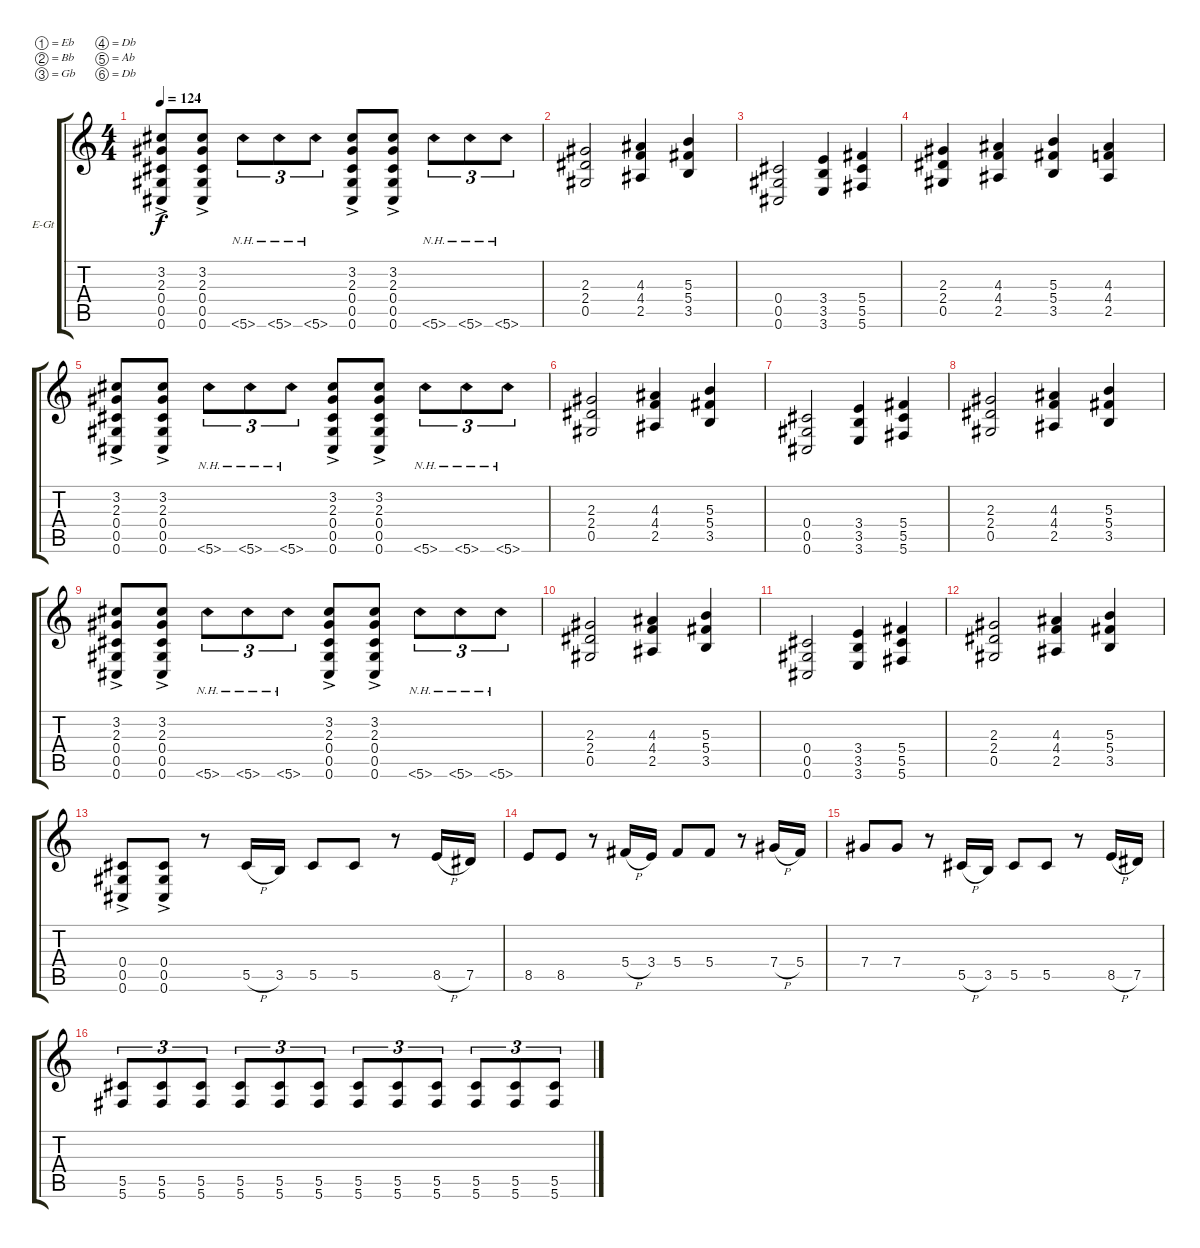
\defaultSystemsLayout 4
\bracketExtendMode groupsimilarinstruments
\firstSystemTrackNameOrientation horizontal
\otherSystemsTrackNameOrientation horizontal
\track ("Distortion Guitar" "E-Gt") {instrument distortionguitar}
\staff {score tabs}
\tuning (Eb4 Bb3 Gb3 Db3 Ab2 Db2)
\ts (4 4)
\tempo 124
\clef g2
\scale
0.378893
\ks c
(0.6 0.5{ac} 0.4 2.3 3.2).8{dy f} (0.4 0.5{ac} 0.6 2.3 3.2).8 5.6{nh}.8{tu (3 2)} 5.6{nh}.8{tu (3 2)} 5.6{nh}.8{tu (3 2)} (0.6 0.5{ac} 0.4 2.3 3.2).8 (0.4 0.5{ac} 0.6 2.3 3.2).8 5.6{nh}.8{tu (3 2)} 5.6{nh}.8{tu (3 2)} 5.6{nh}.8{tu (3 2)} |
\scale
0.198962 (0.5 2.4 2.3).2 (2.5 4.3 4.4).4 (3.5 5.4 5.3).4 |
\scale
0.198962 (0.5 0.4 0.6).2 (3.6 3.5 3.4).4 (5.6 5.5 5.4).4 |
\scale
0.223183 (0.5 2.4 2.3).4 (2.5 4.4 4.3).4 (3.5 5.4 5.3).4 (2.5 4.4 4.3).4 |
\scale
0.388298 (0.6 0.5{ac} 0.4 2.3 3.2).8 (0.4 0.5{ac} 0.6 3.2 2.3).8 5.6{nh}.8{tu (3 2)} 5.6{nh}.8{tu (3 2)} 5.6{nh}.8{tu (3 2)} (0.6 0.5{ac} 0.4 2.3 3.2).8 (0.4 0.5{ac} 0.6 2.3 3.2).8 5.6{nh}.8{tu (3 2)} 5.6{nh}.8{tu (3 2)} 5.6{nh}.8{tu (3 2)} |
\scale
0.203901 (0.5 2.4 2.3).2 (2.5 4.3 4.4).4 (3.5 5.4 5.3).4 |
\scale
0.203901 (0.5 0.4 0.6).2 (3.6 3.5 3.4).4 (5.6 5.5 5.4).4 |
\scale
0.203901 (0.5 2.4 2.3).2 (2.5 4.3 4.4).4 (3.5 5.4 5.3).4 |
\scale
0.388298 (0.6 0.5{ac} 0.4 2.3 3.2).8 (0.4 0.5{ac} 0.6 3.2 2.3).8 5.6{nh}.8{tu (3 2)} 5.6{nh}.8{tu (3 2)} 5.6{nh}.8{tu (3 2)} (0.6 0.5{ac} 0.4 2.3 3.2).8 (0.4 0.5{ac} 0.6 2.3 3.2).8 5.6{nh}.8{tu (3 2)} 5.6{nh}.8{tu (3 2)} 5.6{nh}.8{tu (3 2)} |
\scale
0.203901 (0.5 2.4 2.3).2 (2.5 4.3 4.4).4 (3.5 5.4 5.3).4 |
\scale
0.203901 (0.5 0.4 0.6).2 (3.6 3.5 3.4).4 (5.6 5.5 5.4).4 |
\scale
0.203901 (0.5 2.4 2.3).2 (2.5 4.3 4.4).4 (3.5 5.4 5.3).4 |
\scale
0.266036 (0.6 0.5{ac} 0.4).8 (0.4 0.5{ac} 0.6).8 r.8 5.5{h}.16 3.5.16 5.5.8 5.5.8 r.8 8.5{h}.16 7.5.16 |
\scale
0.218717 8.5.8 8.5.8 r.8 5.4{h}.16 3.4.16 5.4.8 5.4.8 r.8 7.4{h}.16 5.4.16 |
\scale
0.266036 7.4.8 7.4.8 r.8 5.5{h}.16 3.5.16 5.5.8 5.5.8 r.8 8.5{h}.16 7.5.16 |
\scale
0.249211 (5.6 5.5).8{tu (3 2)} (5.6 5.5).8{tu (3 2)} (5.6 5.5).8{tu (3 2)} (5.6 5.5).8{tu (3 2)} (5.6 5.5).8{tu (3 2)} (5.6 5.5).8{tu (3 2)} (5.6 5.5).8{tu (3 2)} (5.6 5.5).8{tu (3 2)} (5.6 5.5).8{tu (3 2)} (5.6 5.5).8{tu (3 2)} (5.6 5.5).8{tu (3 2)} (5.6 5.5).8{tu (3 2)}
